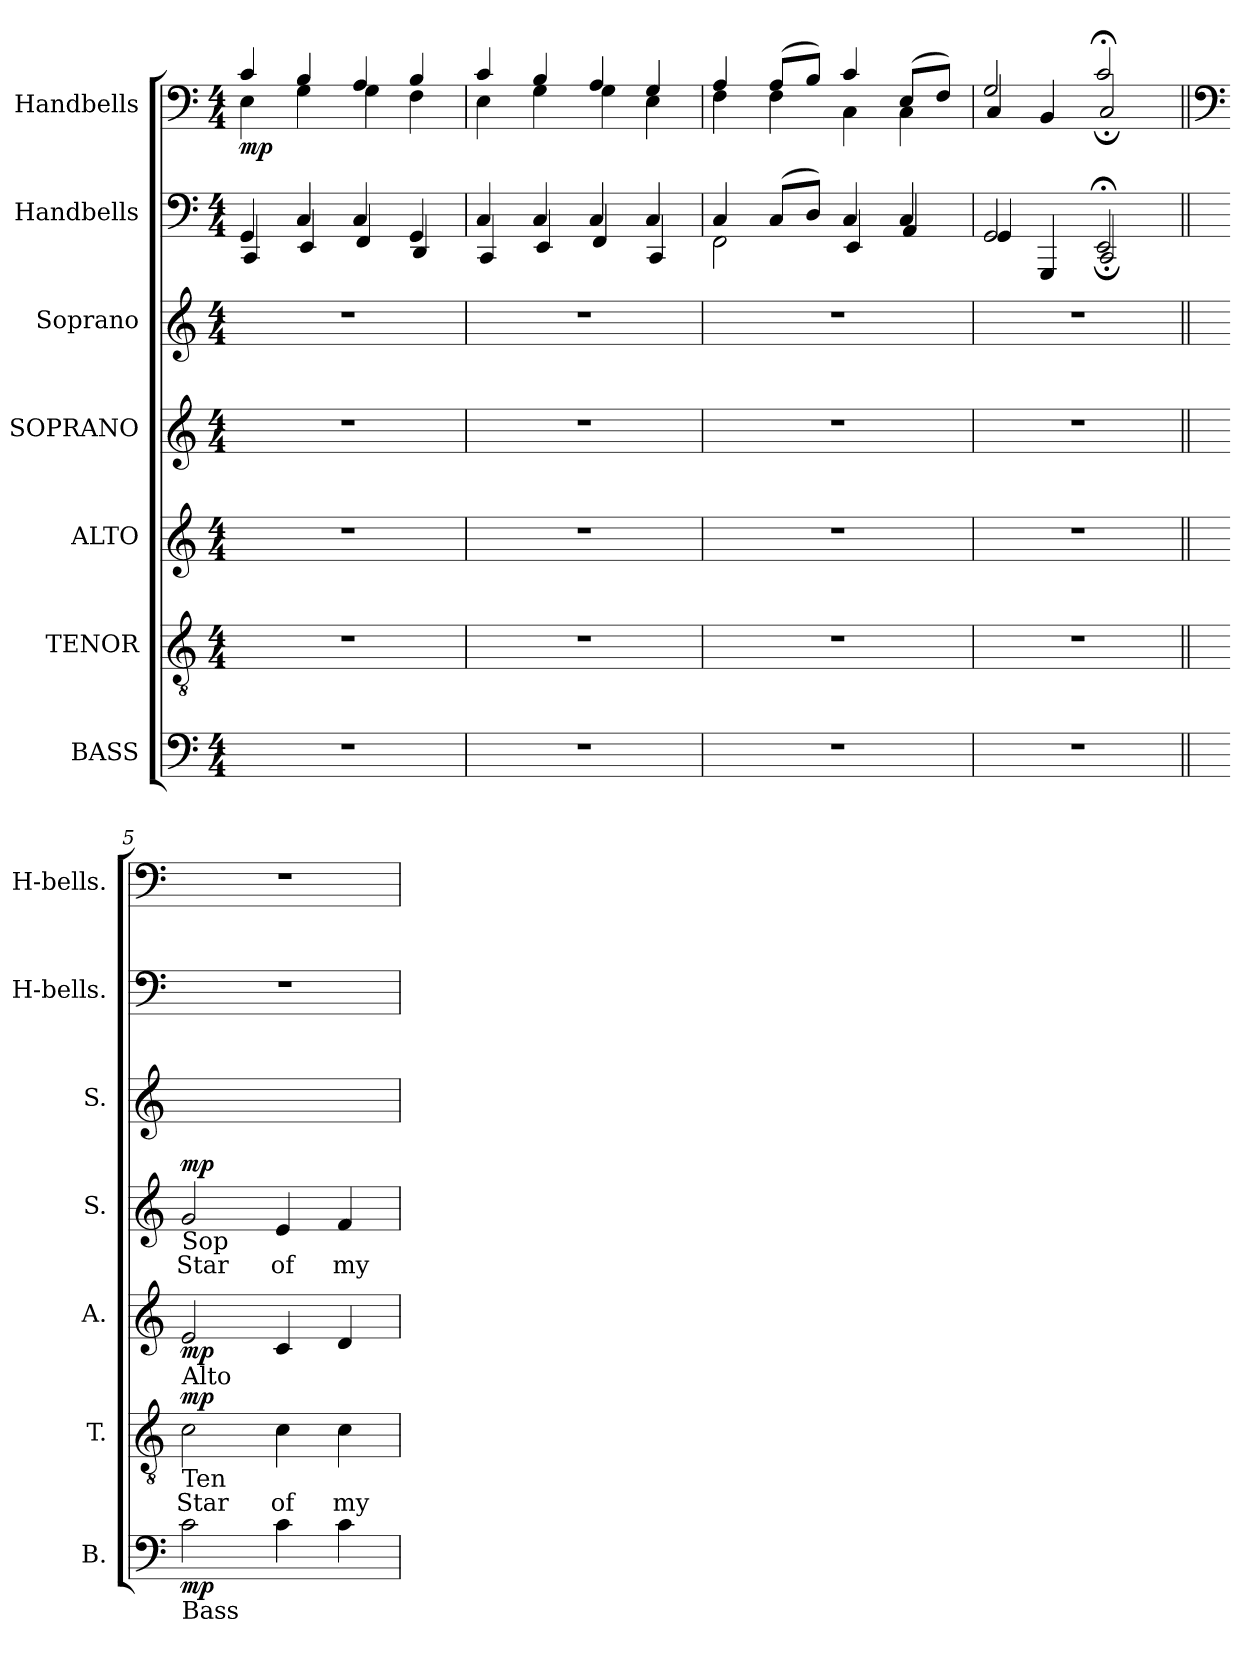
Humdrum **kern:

**kern	**dynam	**kern	**text	**dynam	**kern	**dynam	**kern	**text	**dynam	**kern	**kern	**kern	**dynam
*part7	*part7	*part6	*part6	*part6	*part5	*part5	*part4	*part4	*part4	*part3	*part2	*part1	*part1
*staff7	*staff7	*staff6	*staff6	*staff6	*staff5	*staff5	*staff4	*staff4	*staff4	*staff3	*staff2	*staff1	*staff1
*I"BASS	*	*I"TENOR	*	*	*I"ALTO	*	*I"SOPRANO	*	*	*I"Soprano	*I"Handbells	*I"Handbells	*
*I'B.	*	*I'T.	*	*	*I'A.	*	*I'S.	*	*	*I'S.	*I'H-bells.	*I'H-bells.	*
!!LO:PB:g=z
*clefF4	*	*clefGv2	*	*	*clefG2	*	*clefG2	*	*	*clefG2	*clefF4	*clefF4	*
*	*	*ITrd7c12	*	*	*	*	*	*	*	*	*	*	*
*k[]	*	*k[]	*	*	*k[]	*	*k[]	*	*	*k[]	*k[]	*k[]	*
*C:	*	*C:	*	*	*C:	*	*C:	*	*	*C:	*C:	*C:	*
*M4/4	*	*M4/4	*	*	*M4/4	*	*M4/4	*	*	*M4/4	*M4/4	*M4/4	*
*MM86	*	*MM86	*	*	*MM86	*	*MM86	*	*	*MM86	*MM86	*MM86	*
=1	=1	=1	=1	=1	=1	=1	=1	=1	=1	=1	=1	=1	=1
*	*	*	*	*	*	*	*	*	*	*	*^	*^	*
1r	.	1r	.	.	1r	.	1r	.	.	1r	4GGi/	4CCi/	4ci/	4Ei\	mp
.	.	.	.	.	.	.	.	.	.	.	4Ci/	4EEi/	4Bi/	4Gi\	.
.	.	.	.	.	.	.	.	.	.	.	4Ci/	4FFi/	4Ai/	4Gi\	.
.	.	.	.	.	.	.	.	.	.	.	4GGi/	4DDi/	4Bi/	4Fi\	.
=2	=2	=2	=2	=2	=2	=2	=2	=2	=2	=2	=2	=2	=2	=2	=2
1r	.	1r	.	.	1r	.	1r	.	.	1r	4Ci/	4CCi/	4ci/	4Ei\	.
.	.	.	.	.	.	.	.	.	.	.	4Ci/	4EEi/	4Bi/	4Gi\	.
.	.	.	.	.	.	.	.	.	.	.	4Ci/	4FFi/	4Ai/	4Gi\	.
.	.	.	.	.	.	.	.	.	.	.	4Ci/	4CCi/	4Gi/	4Ei\	.
=3	=3	=3	=3	=3	=3	=3	=3	=3	=3	=3	=3	=3	=3	=3	=3
1r	.	1r	.	.	1r	.	1r	.	.	1r	4Ci/	2FFi\	4Ai/	4Fi\	.
.	.	.	.	.	.	.	.	.	.	.	(8Ci/L	.	(8Ai/L	4Fi\	.
.	.	.	.	.	.	.	.	.	.	.	8Di/J)	.	8Bi/J)	.	.
.	.	.	.	.	.	.	.	.	.	.	4Ci/	4EEi/	4ci/	4Ci\	.
.	.	.	.	.	.	.	.	.	.	.	4Ci/	4AAi/	(8Ei/L	4Ci\	.
.	.	.	.	.	.	.	.	.	.	.	.	.	8Fi/J)	.	.
=4	=4	=4	=4	=4	=4	=4	=4	=4	=4	=4	=4	=4	=4	=4	=4
1r	.	1r	.	.	1r	.	1r	.	.	1r	2GGi/	4GGi/	2Gi/	4Ci/	.
.	.	.	.	.	.	.	.	.	.	.	.	4GGGi/	.	4BBi/	.
.	.	.	.	.	.	.	.	.	.	.	2EE;i/	2CC;i/	2c;i/	2C;i/	.
*	*	*	*	*	*	*	*	*	*	*	*v	*v	*	*	*
*	*	*	*	*	*	*	*	*	*	*	*	*v	*v	*
!!LO:LB:g=z
=5||	=5||	=5||	=5||	=5||	=5||	=5||	=5||	=5||	=5||	=5||	=5||	=5||	=5||
*	*	*	*	*	*	*	*	*	*	*	*	*clefF4	*
*	*	*	*	*	*	*	*	*	*	*	*^	*^	*
!	!	!	!LO:LY:b:color=#000000	!	!	!	!	!	!	!	!	!	!	!	!
*	*	*	*	*	*	*	*	*	*	*	*v	*v	*	*	*
*	*	*	*	*	*	*	*	*	*	*	*	*v	*v	*
*	*	*	*	*	*	*	*	*	*	*	*	*MM76	*
*	*	*	*	*	*	*	*	*	*	*	*^	*^	*
!	!	!	!	!	!	!	!	!	!	!	!	!	!LO:TX:b:t=HB	!	!
!	!	!	!	!	!	!	!	!	!	!	!LO:TX:b:t=HB	!	!	!	!
!	!	!	!	!	!	!	!LO:TX:b:t=Sop	!	!	!	!	!	!	!	!
!	!	!	!	!	!LO:TX:b:t=Alto	!	!	!	!	!	!	!	!	!	!
!	!	!LO:TX:b:t=Ten	!	!	!	!	!	!	!	!	!	!	!	!	!
!LO:TX:b:t=Bass	!	!	!	!	!	!	!	!	!	!	!	!	!	!	!
!	!	!	!	!	!	!	!	!LO:LY:b:color=#000000	!	!	!	!	!	!	!
*	*	*	*	*	*	*	*	*	*	*	*v	*v	*	*	*
*	*	*	*	*	*	*	*	*	*	*	*	*v	*v	*
2ci\	mp	2Ci\	Star	mp	2ei/	mp	2gi/	Star	mp	1ryy	1r	1r	.
!	!	!	!LO:LY:b:color=#000000	!	!	!	!	!	!	!	!	!	!
!	!	!	!	!	!	!	!	!LO:LY:b:color=#000000	!	!	!	!	!
4ci\	.	4Ci\	of	.	4ci/	.	4ei/	of	.	.	.	.	.
!	!	!	!LO:LY:b:color=#000000	!	!	!	!	!	!	!	!	!	!
!	!	!	!	!	!	!	!	!LO:LY:b:color=#000000	!	!	!	!	!
4ci\	.	4Ci\	my	.	4di/	.	4fi/	my	.	.	.	.	.
=	=	=	=	=	=	=	=	=	=	=	=	=	=
*-	*-	*-	*-	*-	*-	*-	*-	*-	*-	*-	*-	*-	*-
